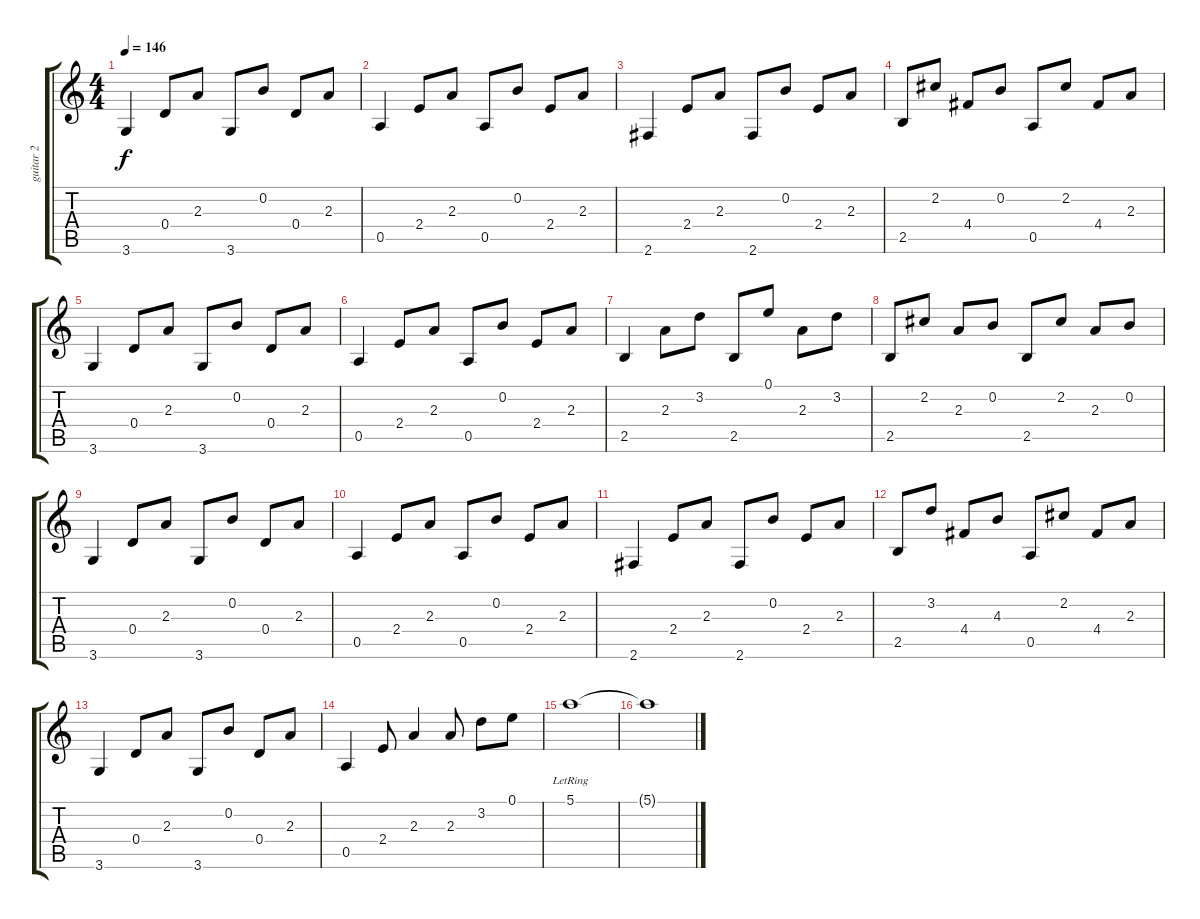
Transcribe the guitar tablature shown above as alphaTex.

\track ("guitar 2" "guitar 2") {instrument acousticguitarsteel}
\staff {score tabs}
\tuning (E4 B3 G3 D3 A2 E2) {hide}
\ts (4 4)
\tempo 146
\clef g2
\ks c
3.6.4{dy f} 0.4.8 2.3.8 3.6.8 0.2.8 0.4.8 2.3.8 |
0.5.4 2.4.8 2.3.8 0.5.8 0.2.8 2.4.8 2.3.8 |
2.6.4 2.4.8 2.3.8 2.6.8 0.2.8 2.4.8 2.3.8 |
2.5.8 2.2.8 4.4.8 0.2.8 0.5.8 2.2.8 4.4.8 2.3.8 |
3.6.4 0.4.8 2.3.8 3.6.8 0.2.8 0.4.8 2.3.8 |
0.5.4 2.4.8 2.3.8 0.5.8 0.2.8 2.4.8 2.3.8 |
2.5.4 2.3.8 3.2.8 2.5.8 0.1.8 2.3.8 3.2.8 |
2.5.8 2.2.8 2.3.8 0.2.8 2.5.8 2.2.8 2.3.8 0.2.8 |
3.6.4 0.4.8 2.3.8 3.6.8 0.2.8 0.4.8 2.3.8 |
0.5.4 2.4.8 2.3.8 0.5.8 0.2.8 2.4.8 2.3.8 |
2.6.4 2.4.8 2.3.8 2.6.8 0.2.8 2.4.8 2.3.8 |
2.5.8 3.2.8 4.4.8 4.3.8 0.5.8 2.2.8 4.4.8 2.3.8 |
3.6.4 0.4.8 2.3.8 3.6.8 0.2.8 0.4.8 2.3.8 |
0.5.4 2.4.8 2.3.4 2.3.8 3.2.8 0.1.8 |
5.1{lr}.1 |
5.1{t}.1
